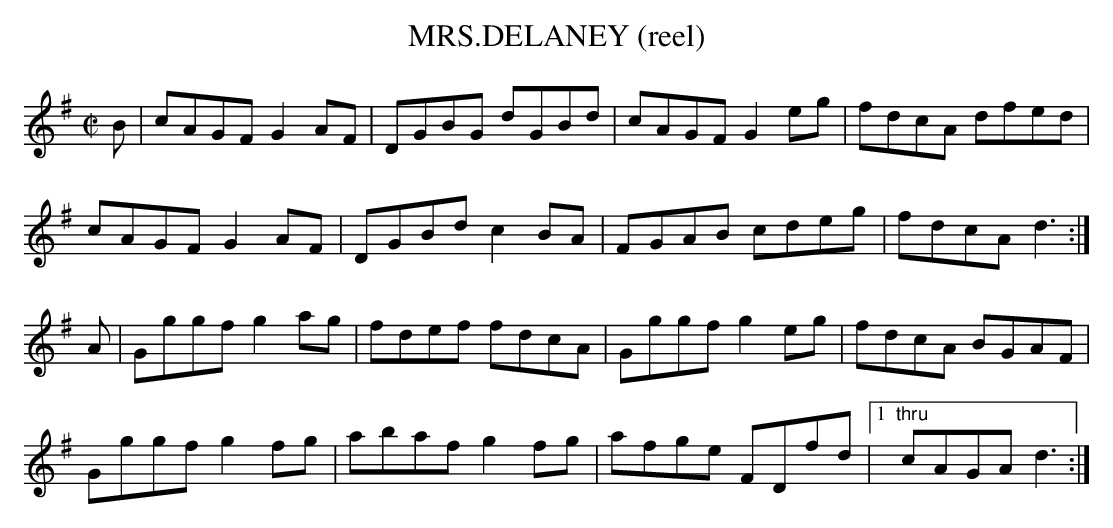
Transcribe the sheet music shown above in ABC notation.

X:1
T:MRS.DELANEY (reel)
many G's not to be in the key of . . . G!
M:C|
L:1/8
K:G
B|cAGF G2AF|DGBG dGBd|cAGF G2eg|fdcA dfed|
cAGF G2AF|DGBd c2BA|FGAB cdeg|fdcA d3 :|
A|Gggf g2ag|fdef fdcA|Gggf g2eg|fdcA BGAF|
Gggf g2fg|abaf g2fg|afge FDfd|1 "thru"cAGA d3 :|
\{2 "final"cBAF G4|]
